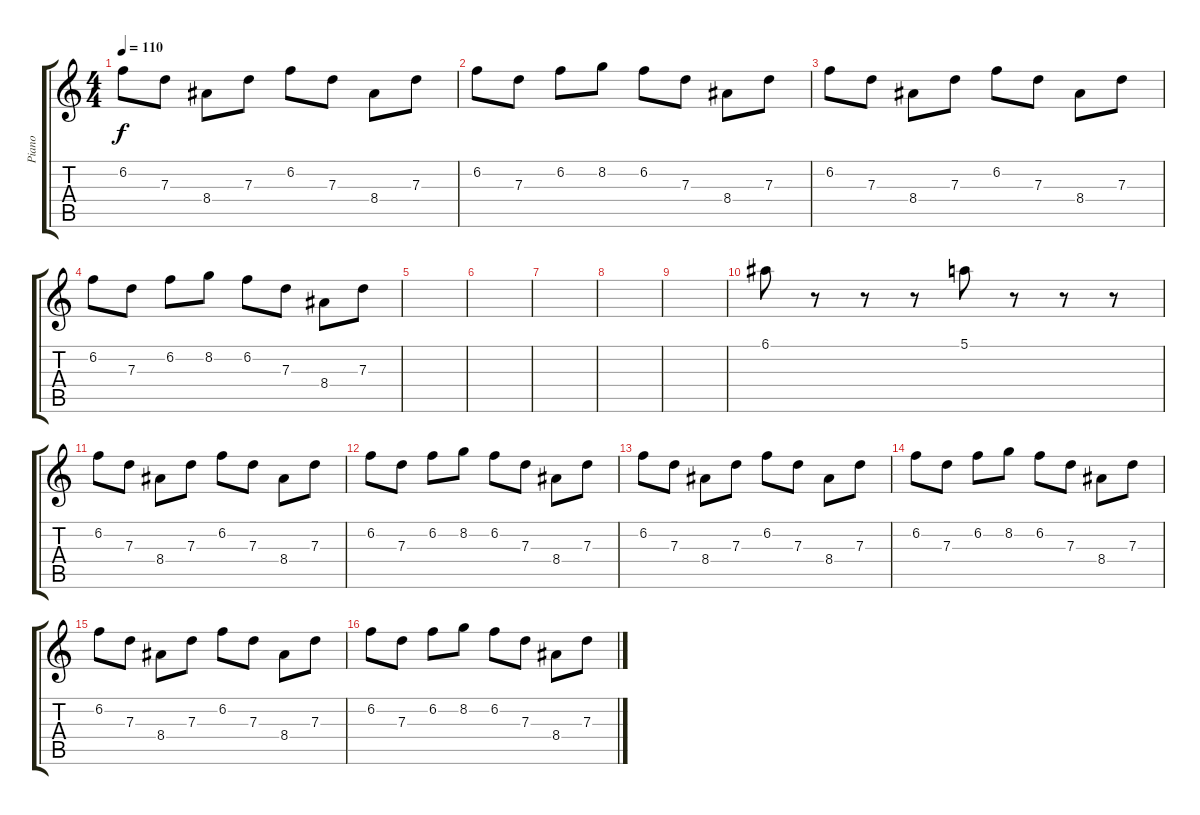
\track ("Piano" "Piano") {instrument acousticbass}
\staff {score tabs}
\tuning (E4 B3 G3 D3 A2 E2) {hide}
\ts (4 4)
\tempo 110
\clef g2
\ks c
6.2.8{dy f} 7.3.8 8.4.8 7.3.8 6.2.8 7.3.8 8.4.8 7.3.8 |
6.2.8 7.3.8 6.2.8 8.2.8 6.2.8 7.3.8 8.4.8 7.3.8 |
6.2.8 7.3.8 8.4.8 7.3.8 6.2.8 7.3.8 8.4.8 7.3.8 |
6.2.8 7.3.8 6.2.8 8.2.8 6.2.8 7.3.8 8.4.8 7.3.8 |
|
|
|
|
|
6.1.8{volume 8 instrument celesta} r.8 r.8 r.8 5.1.8 r.8 r.8 r.8 |
6.2.8{volume 6 instrument acousticbass} 7.3.8 8.4.8 7.3.8 6.2.8 7.3.8 8.4.8 7.3.8 |
6.2.8 7.3.8 6.2.8 8.2.8 6.2.8 7.3.8 8.4.8 7.3.8 |
6.2.8 7.3.8 8.4.8 7.3.8 6.2.8 7.3.8 8.4.8 7.3.8 |
6.2.8 7.3.8 6.2.8 8.2.8 6.2.8 7.3.8 8.4.8 7.3.8 |
6.2.8 7.3.8 8.4.8 7.3.8 6.2.8 7.3.8 8.4.8 7.3.8 |
6.2.8 7.3.8 6.2.8 8.2.8 6.2.8 7.3.8 8.4.8 7.3.8
